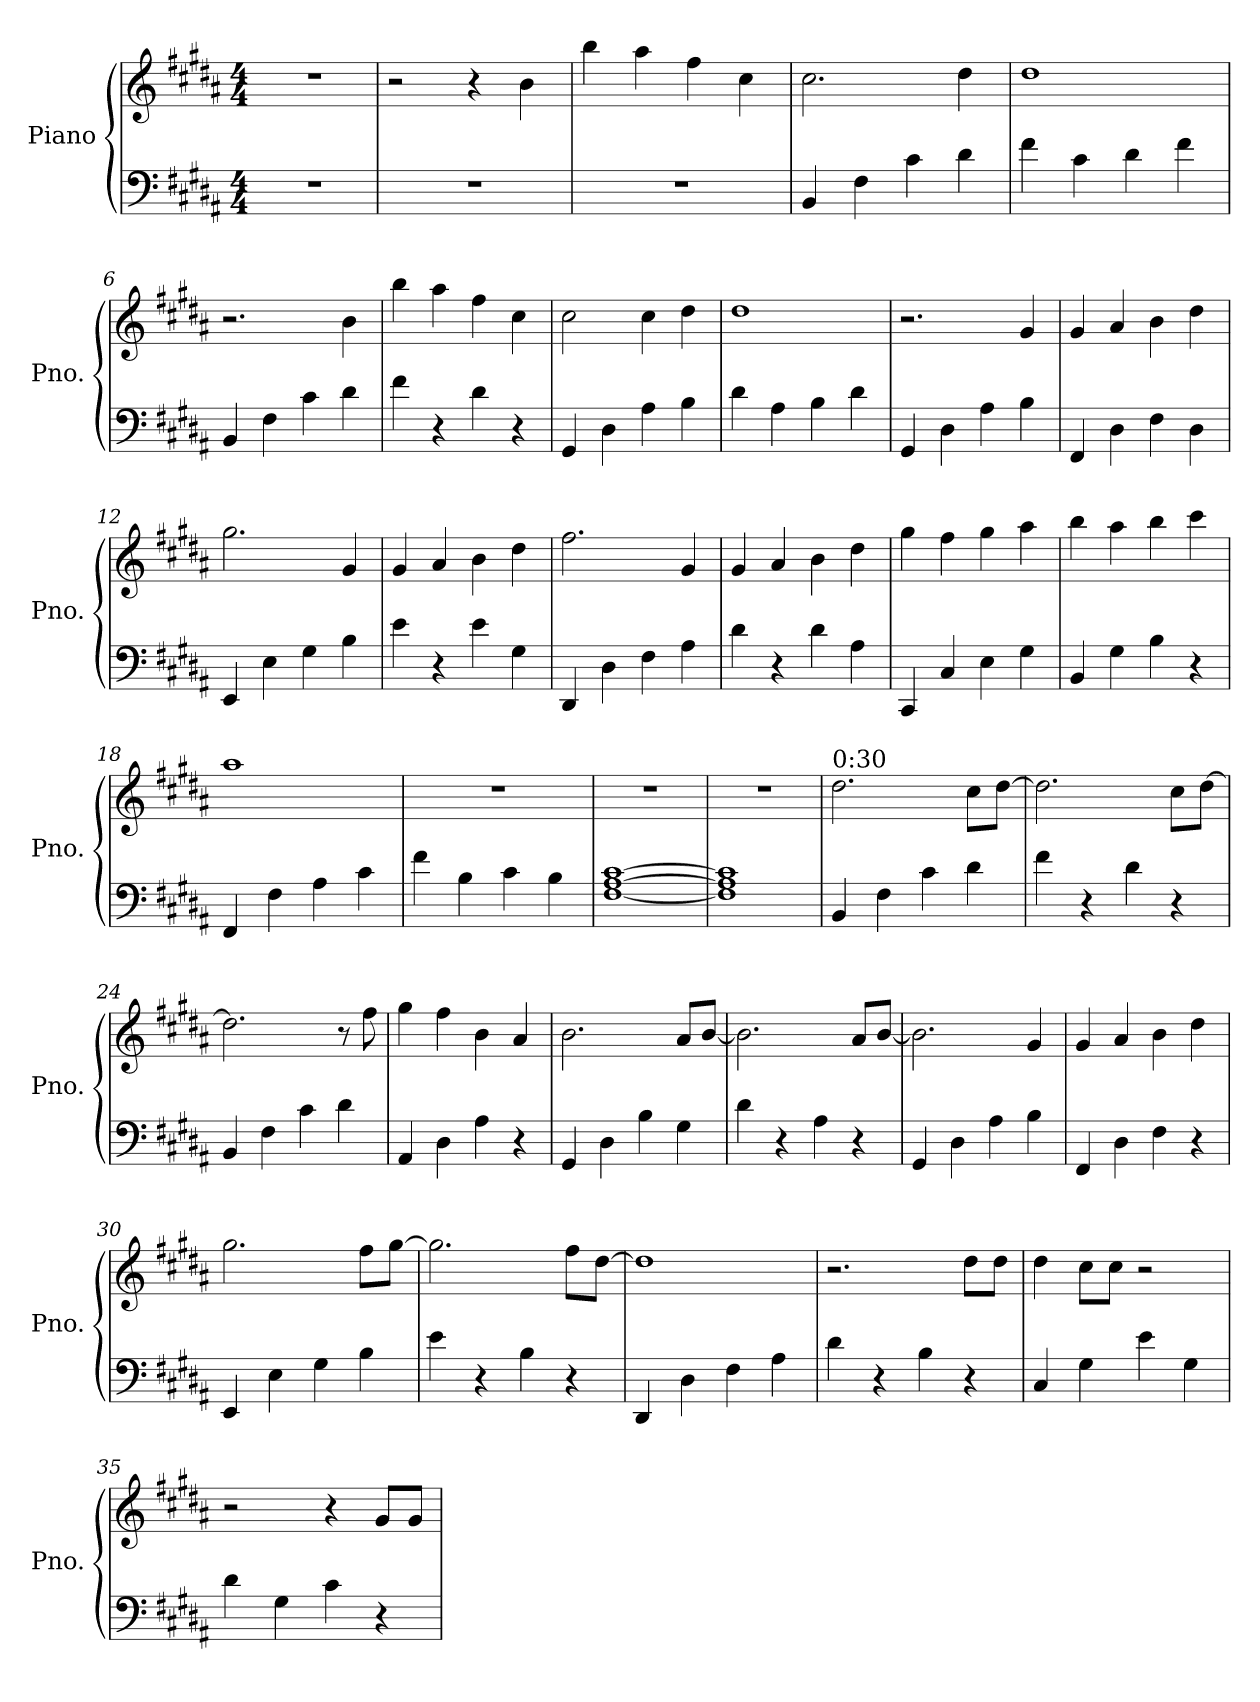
**kern	**kern
*part1	*part1
*staff2	*staff1
*I"Piano	*
*I'Pno.	*
*clefF4	*clefG2
*k[f#c#g#d#a#]	*k[f#c#g#d#a#]
*M4/4	*M4/4
*MM164	*MM164
=1	=1
1r	1r
=2	=2
1r	2r
.	4r
.	4b\
=3	=3
1r	4bb\
.	4aa#\
.	4ff#\
.	4cc#\
=4	=4
4BB/	2.cc#\
4F#\	.
4c#\	.
4d#\	4dd#\
=5	=5
4f#\	1dd#
4c#\	.
4d#\	.
4f#\	.
=6	=6
4BB/	2.r
4F#\	.
4c#\	.
4d#\	4b\
=7	=7
4f#\	4bb\
4r	4aa#\
4d#\	4ff#\
4r	4cc#\
=8	=8
4GG#/	2cc#\
4D#\	.
4A#\	4cc#\
4B\	4dd#\
!!LO:LB:g=z
=9	=9
4d#\	1dd#
4A#\	.
4B\	.
4d#\	.
=10	=10
4GG#/	2.r
4D#\	.
4A#\	.
4B\	4g#/
=11	=11
4FF#/	4g#/
4D#\	4a#/
4F#\	4b\
4D#\	4dd#\
=12	=12
4EE/	2.gg#\
4E\	.
4G#\	.
4B\	4g#/
=13	=13
4e\	4g#/
4r	4a#/
4e\	4b\
4G#\	4dd#\
=14	=14
4DD#/	2.ff#\
4D#\	.
4F#\	.
4A#\	4g#/
=15	=15
4d#\	4g#/
4r	4a#/
4d#\	4b\
4A#\	4dd#\
=16	=16
4CC#/	4gg#\
4C#/	4ff#\
4E\	4gg#\
4G#\	4aa#\
!!LO:LB:g=z
=17	=17
4BB/	4bb\
4G#\	4aa#\
4B\	4bb\
4r	4ccc#\
=18	=18
4FF#/	1aa#
4F#\	.
4A#\	.
4c#\	.
=19	=19
4f#\	1r
4B\	.
4c#\	.
4B\	.
=20	=20
[1F# [1A# [1c#	1r
=21	=21
1F#] 1A#] 1c#]	1r
=22	=22
!	!LO:TX:a:t=0&colon;30
4BB/	2.dd#\
4F#\	.
4c#\	.
4d#\	8cc#\L
.	[8dd#\J
=23	=23
4f#\	2.dd#\]
4r	.
4d#\	.
4r	8cc#\L
.	[8dd#\J
=24	=24
4BB/	2.dd#\]
4F#\	.
4c#\	.
4d#\	8r
.	8ff#\
!!LO:LB:g=z
=25	=25
4AA#/	4gg#\
4D#\	4ff#\
4A#\	4b\
4r	4a#/
=26	=26
4GG#/	2.b\
4D#\	.
4B\	.
4G#\	8a#/L
.	[8b/J
=27	=27
4d#\	2.b\]
4r	.
4A#\	.
4r	8a#/L
.	[8b/J
=28	=28
4GG#/	2.b\]
4D#\	.
4A#\	.
4B\	4g#/
=29	=29
4FF#/	4g#/
4D#\	4a#/
4F#\	4b\
4r	4dd#\
=30	=30
4EE/	2.gg#\
4E\	.
4G#\	.
4B\	8ff#\L
.	[8gg#\J
=31	=31
4e\	2.gg#\]
4r	.
4B\	.
4r	8ff#\L
.	[8dd#\J
!!LO:LB:g=z
=32	=32
4DD#/	1dd#]
4D#\	.
4F#\	.
4A#\	.
=33	=33
4d#\	2.r
4r	.
4B\	.
4r	8dd#\L
.	8dd#\J
=34	=34
4C#/	4dd#\
4G#\	8cc#\L
.	8cc#\J
4e\	2r
4G#\	.
=35	=35
4d#\	2r
4G#\	.
4c#\	4r
4r	8g#/L
.	8g#/J
=	=
*-	*-
